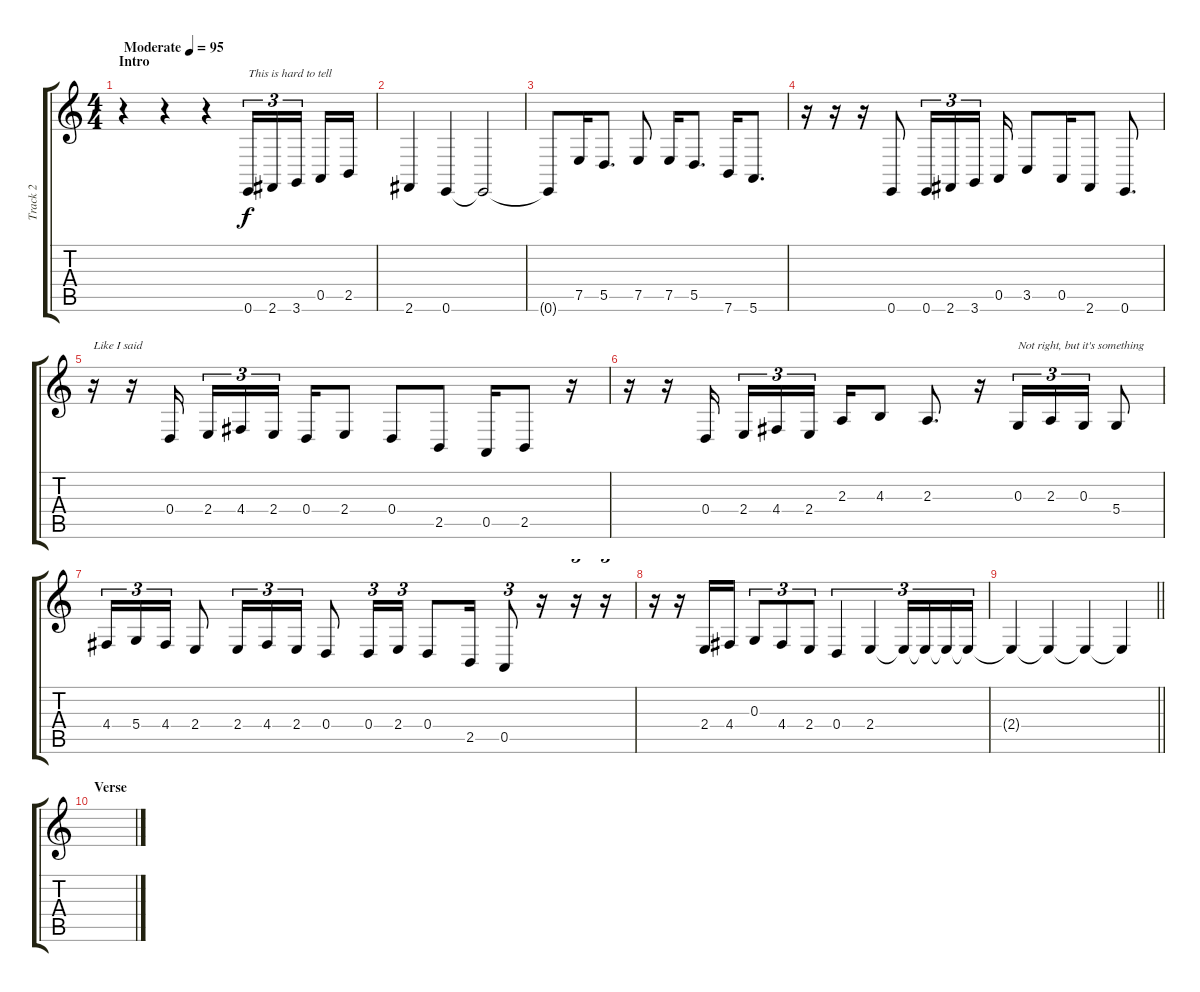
\track ("Track 2" "Track 2") {instrument lead2sawtooth}
\staff {score tabs}
\tuning (E4 B3 G3 D3 A2 E2) {hide}
\ts (4 4)
\section ("" "Intro")
\tempo (95 "Moderate")
\clef g2
\ks c
r.4{dy f instrument lead2sawtooth} r.4 r.4 0.6.16{tu (3 2) txt "This is hard to tell "} 2.6.16{tu (3 2)} 3.6.16{tu (3 2) beam splitsecondary} 0.5.16 2.5.16 |
2.6.4 0.6.4 0.6{t}.2 |
0.6{t}.8 7.5.16 5.5.8{d} 7.5.8 7.5.16 5.5.8{d} 7.6.16 5.6.8{d} |
r.16 r.16 r.16 0.6.8 0.6.16{tu (3 2)} 2.6.16{tu (3 2)} 3.6.16{tu (3 2) beam splitsecondary} 0.5.16 3.5.8 0.5.16 2.6.8 0.6.8{d} |
r.16{txt "Like I said"} r.16 0.4.16{beam splitsecondary} 2.4.16{tu (3 2)} 4.4.16{tu (3 2)} 2.4.16{tu (3 2) beam splitsecondary} 0.4.16 2.4.8 0.4.8 2.5.8 0.5.16 2.5.8 r.16 |
r.16 r.16 0.4.16{beam splitsecondary} 2.4.16{tu (3 2)} 4.4.16{tu (3 2)} 2.4.16{tu (3 2) beam splitsecondary} 2.3.16 4.3.8 2.3.8{d} r.16 0.3.16{tu (3 2) txt "Not right, but it's something"} 2.3.16{tu (3 2)} 0.3.16{tu (3 2)} 5.4.8 |
4.4.16{tu (3 2)} 5.4.16{tu (3 2)} 4.4.16{tu (3 2)} 2.4.8 2.4.16{tu (3 2)} 4.4.16{tu (3 2)} 2.4.16{tu (3 2)} 0.4.8 0.4.16{tu (3 2)} 2.4.16{tu (3 2)} 0.4.8 2.5.16 0.5.8{tu (3 2)} r.16 r.16{tu (3 2)} r.16{tu (3 2)} |
r.16 r.16 2.4.16 4.4.16 0.3.8{tu (3 2)} 4.4.8{tu (3 2)} 2.4.8{tu (3 2)} 0.4.4{tu (3 2)} 2.4.4{tu (3 2)} 2.4{t}.16{tu (3 2)} 2.4{t}.16{tu (3 2)} 2.4{t}.16{tu (3 2)} 2.4{t}.16{tu (3 2)} |
\barLineRight lightlight
2.4{t}.4 2.4{t}.4 2.4{t}.4 2.4{t}.4 |
\section ("" "Verse")
